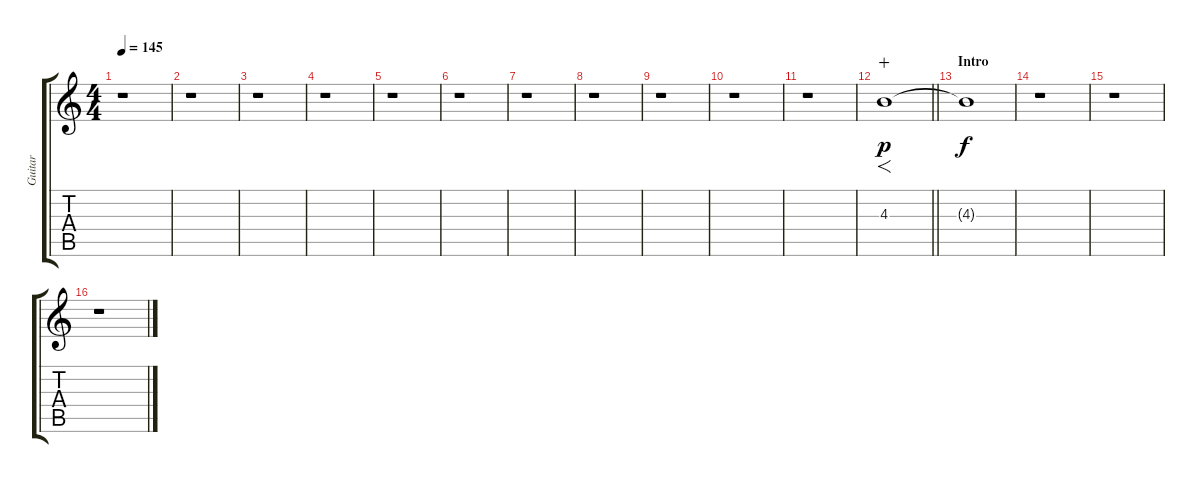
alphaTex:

\track ("Guitar" "Guitar") {instrument distortionguitar}
\staff {score tabs}
\tuning (E4 B3 G3 D3 A2 E2) {hide}
\ts (4 4)
\tempo 145
\clef g2
\ks c
r.1{dy p} |
r.1 |
r.1 |
r.1 |
r.1 |
r.1 |
r.1 |
r.1 |
r.1 |
r.1 |
r.1 |
\barLineRight lightlight
4.3.1{f volume 16 wahc} |
\section ("" "Intro")
4.3{t}.1{dy f} |
r.1 |
r.1 |
r.1
